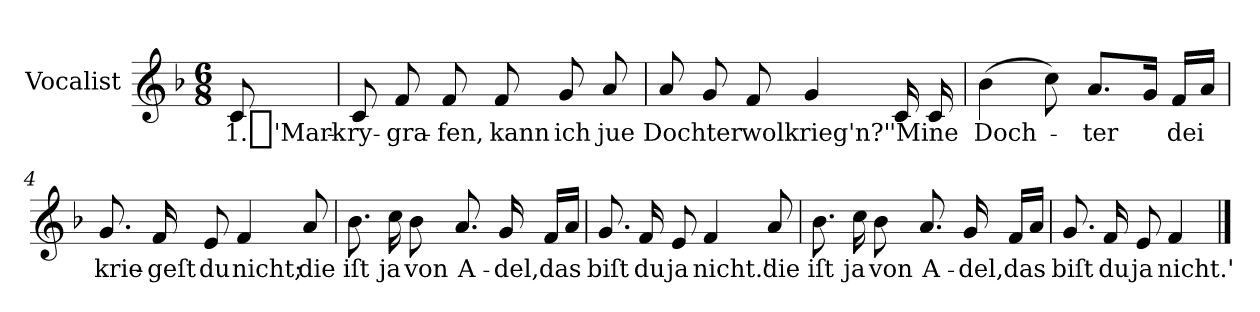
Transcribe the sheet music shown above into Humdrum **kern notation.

**kern	**text
*part1	*part1
*staff1	*staff1
*I"Vocalist	*
*k[b-]	*
*F:	*
*M6/8	*
=	=
8c	1._'Mark-
=1	=1
8c	-ry-
8f	-gra-
8f	-fen,
8f	kann
8g	ich
8a	jue
=2	=2
8a	Dochter
8g	.
8f	wolkrieg'n?'
4g	.
16c	'Mine
16c	.
=3	=3
(4b-	Doch-
8cc)	.
8.aL	-ter
16gJk	.
16fLL	dei
16aJJ	.
=4	=4
8.g	krie-
16f	-geſt
8e	du
4f	nicht;
8a	die
=5	=5
8.b-	iſt
16cc	ja
8b-	von
8.a	A-
16g	-del,
16fLL	das
16aJJ	.
=6	=6
8.g	biſt
16f	du
8e	ja
4f	nicht.'
8a	die
=7	=7
8.b-	iſt
16cc	ja
8b-	von
8.a	A-
16g	-del,
16fLL	das
16aJJ	.
=8	=8
8.g	biſt
16f	du
8e	ja
4f	nicht.'
==	==
*-	*-
